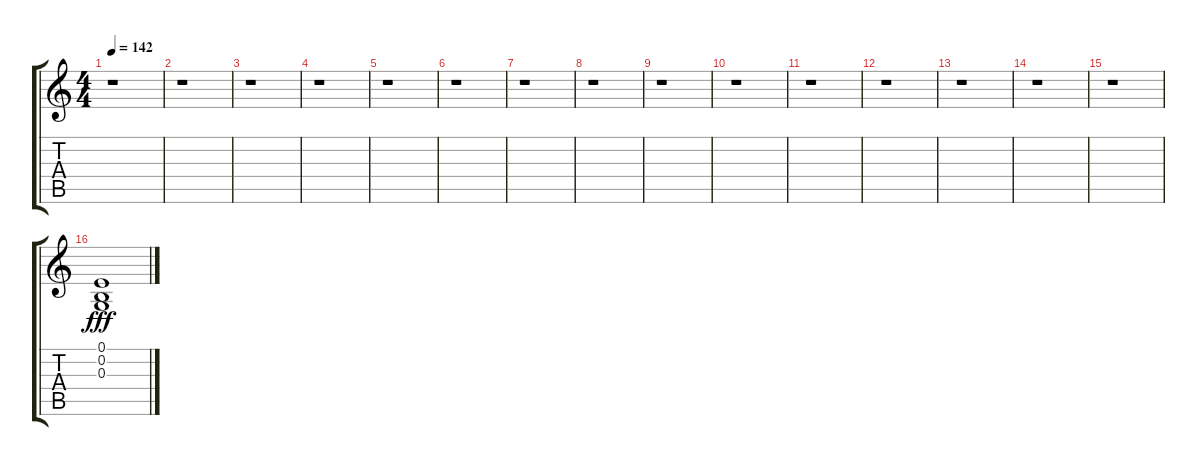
\track "" {instrument synthstrings1}
\staff {score tabs}
\tuning (E4 B3 G3 D3 A2 E2) {hide}
\ts (4 4)
\tempo 142
\clef g2
\ks c
r.1{dy fff} |
r.1 |
r.1 |
r.1 |
r.1 |
r.1 |
r.1 |
r.1 |
r.1 |
r.1 |
r.1 |
r.1 |
r.1 |
r.1 |
r.1 |
(0.1 0.2 0.3).1
